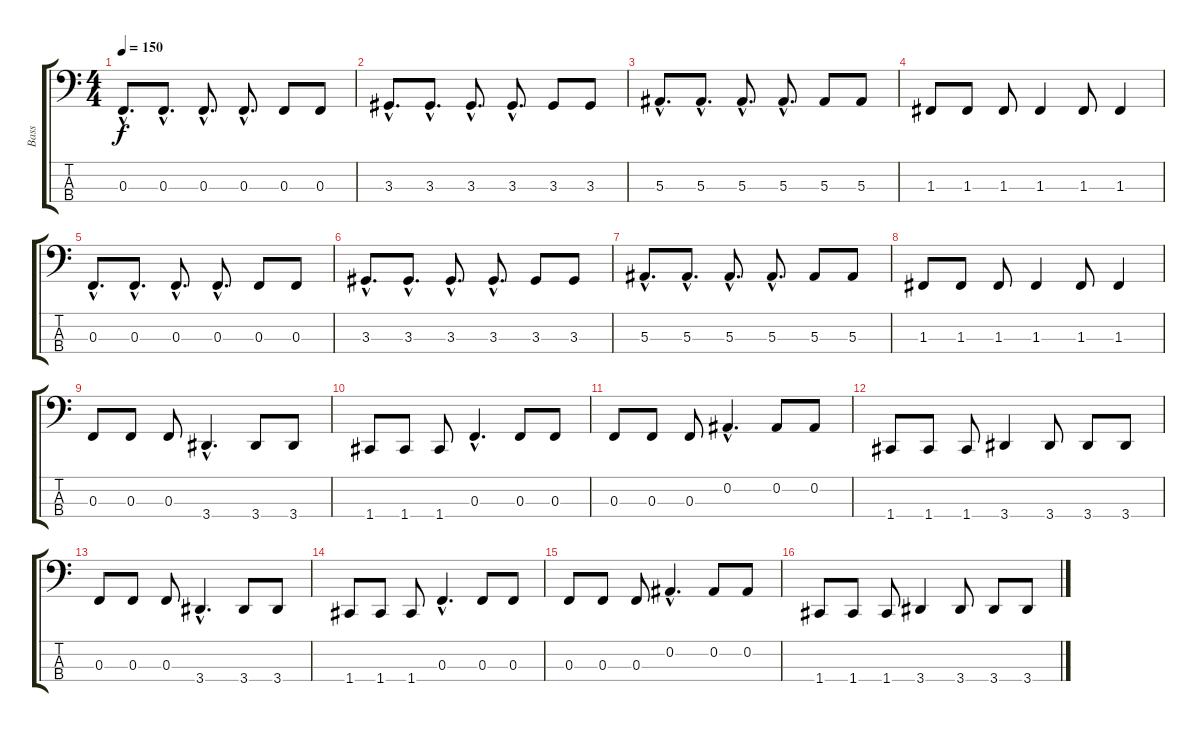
\track ("Bass" "Bass") {instrument electricbassfinger}
\staff {score tabs}
\tuning (Eb2 Bb1 F1 C1) {hide}
\ts (4 4)
\tempo 150
\clef f4
\ks c
0.3{hac}.8{d dy f} 0.3{hac}.8{d} 0.3{hac}.8{d} 0.3{hac}.8{d} 0.3.8 0.3.8 |
3.3{hac}.8{d} 3.3{hac}.8{d} 3.3{hac}.8{d} 3.3{hac}.8{d} 3.3.8 3.3.8 |
5.3{hac}.8{d} 5.3{hac}.8{d} 5.3{hac}.8{d} 5.3{hac}.8{d} 5.3.8 5.3.8 |
1.3.8 1.3.8 1.3.8 1.3.4 1.3.8 1.3.4 |
0.3{hac}.8{d} 0.3{hac}.8{d} 0.3{hac}.8{d} 0.3{hac}.8{d} 0.3.8 0.3.8 |
3.3{hac}.8{d} 3.3{hac}.8{d} 3.3{hac}.8{d} 3.3{hac}.8{d} 3.3.8 3.3.8 |
5.3{hac}.8{d} 5.3{hac}.8{d} 5.3{hac}.8{d} 5.3{hac}.8{d} 5.3.8 5.3.8 |
1.3.8 1.3.8 1.3.8 1.3.4 1.3.8 1.3.4 |
0.3.8 0.3.8 0.3.8 3.4{hac}.4{d} 3.4.8 3.4.8 |
1.4.8 1.4.8 1.4.8 0.3{hac}.4{d} 0.3.8 0.3.8 |
0.3.8 0.3.8 0.3.8 0.2{hac}.4{d} 0.2.8 0.2.8 |
1.4.8 1.4.8 1.4.8 3.4.4 3.4.8 3.4.8 3.4.8 |
0.3.8 0.3.8 0.3.8 3.4{hac}.4{d} 3.4.8 3.4.8 |
1.4.8 1.4.8 1.4.8 0.3{hac}.4{d} 0.3.8 0.3.8 |
0.3.8 0.3.8 0.3.8 0.2{hac}.4{d} 0.2.8 0.2.8 |
1.4.8 1.4.8 1.4.8 3.4.4 3.4.8 3.4.8 3.4.8
